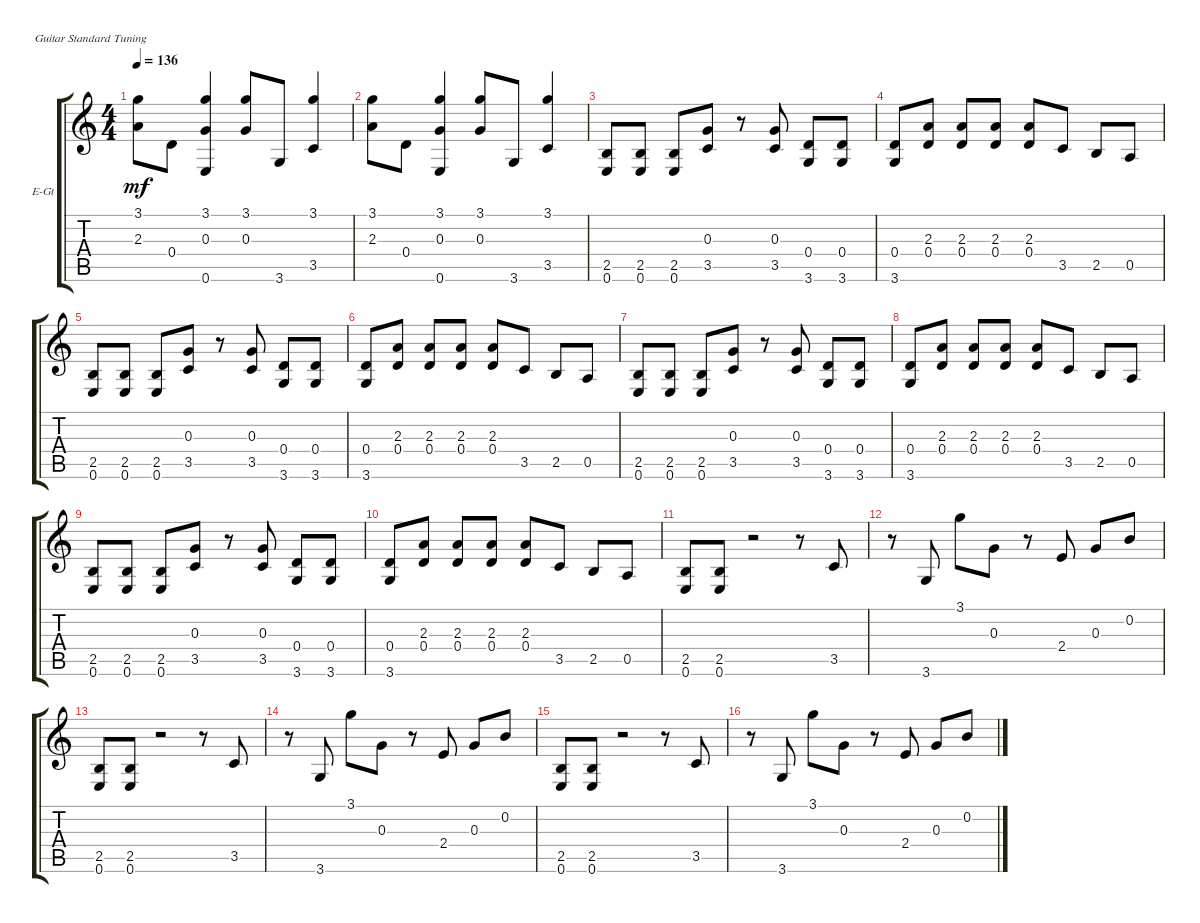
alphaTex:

\bracketExtendMode groupsimilarinstruments
\firstSystemTrackNameOrientation horizontal
\otherSystemsTrackNameOrientation horizontal
\track ("rhythm guitar I" "E-Gt") {instrument electricguitarclean}
\staff {score tabs}
\tuning (E4 B3 G3 D3 A2 E2)
\ts (4 4)
\tempo 136
\clef g2
\ks c
(3.1 2.3).8{dy mf instrument electricguitarclean} 0.4.8 (3.1 0.3 0.6).4 (3.1 0.3).8 3.6.8 (3.1 3.5).4 |
(3.1 2.3).8 0.4.8 (3.1 0.3 0.6).4 (3.1 0.3).8 3.6.8 (3.1 3.5).4 |
(2.5 0.6).8 (2.5 0.6).8 (2.5 0.6).8 (0.3 3.5).8 r.8 (0.3 3.5).8 (0.4 3.6).8 (0.4 3.6).8 |
(0.4 3.6).8 (2.3 0.4).8 (2.3 0.4).8 (2.3 0.4).8 (2.3 0.4).8 3.5.8 2.5.8 0.5.8 |
(2.5 0.6).8 (2.5 0.6).8 (2.5 0.6).8 (0.3 3.5).8 r.8 (0.3 3.5).8 (0.4 3.6).8 (0.4 3.6).8 |
(0.4 3.6).8 (2.3 0.4).8 (2.3 0.4).8 (2.3 0.4).8 (2.3 0.4).8 3.5.8 2.5.8 0.5.8 |
(2.5 0.6).8 (2.5 0.6).8 (2.5 0.6).8 (0.3 3.5).8 r.8 (0.3 3.5).8 (0.4 3.6).8 (0.4 3.6).8 |
(0.4 3.6).8 (2.3 0.4).8 (2.3 0.4).8 (2.3 0.4).8 (2.3 0.4).8 3.5.8 2.5.8 0.5.8 |
(2.5 0.6).8 (2.5 0.6).8 (2.5 0.6).8 (0.3 3.5).8 r.8 (0.3 3.5).8 (0.4 3.6).8 (0.4 3.6).8 |
(0.4 3.6).8 (2.3 0.4).8 (2.3 0.4).8 (2.3 0.4).8 (2.3 0.4).8 3.5.8 2.5.8 0.5.8 |
(2.5 0.6).8 (2.5 0.6).8 r.2 r.8 3.5.8 |
r.8 3.6.8 3.1.8 0.3.8 r.8 2.4.8 0.3.8 0.2.8 |
(2.5 0.6).8 (2.5 0.6).8 r.2 r.8 3.5.8 |
r.8 3.6.8 3.1.8 0.3.8 r.8 2.4.8 0.3.8 0.2.8 |
(2.5 0.6).8 (2.5 0.6).8 r.2 r.8 3.5.8 |
r.8 3.6.8 3.1.8 0.3.8 r.8 2.4.8 0.3.8 0.2.8
